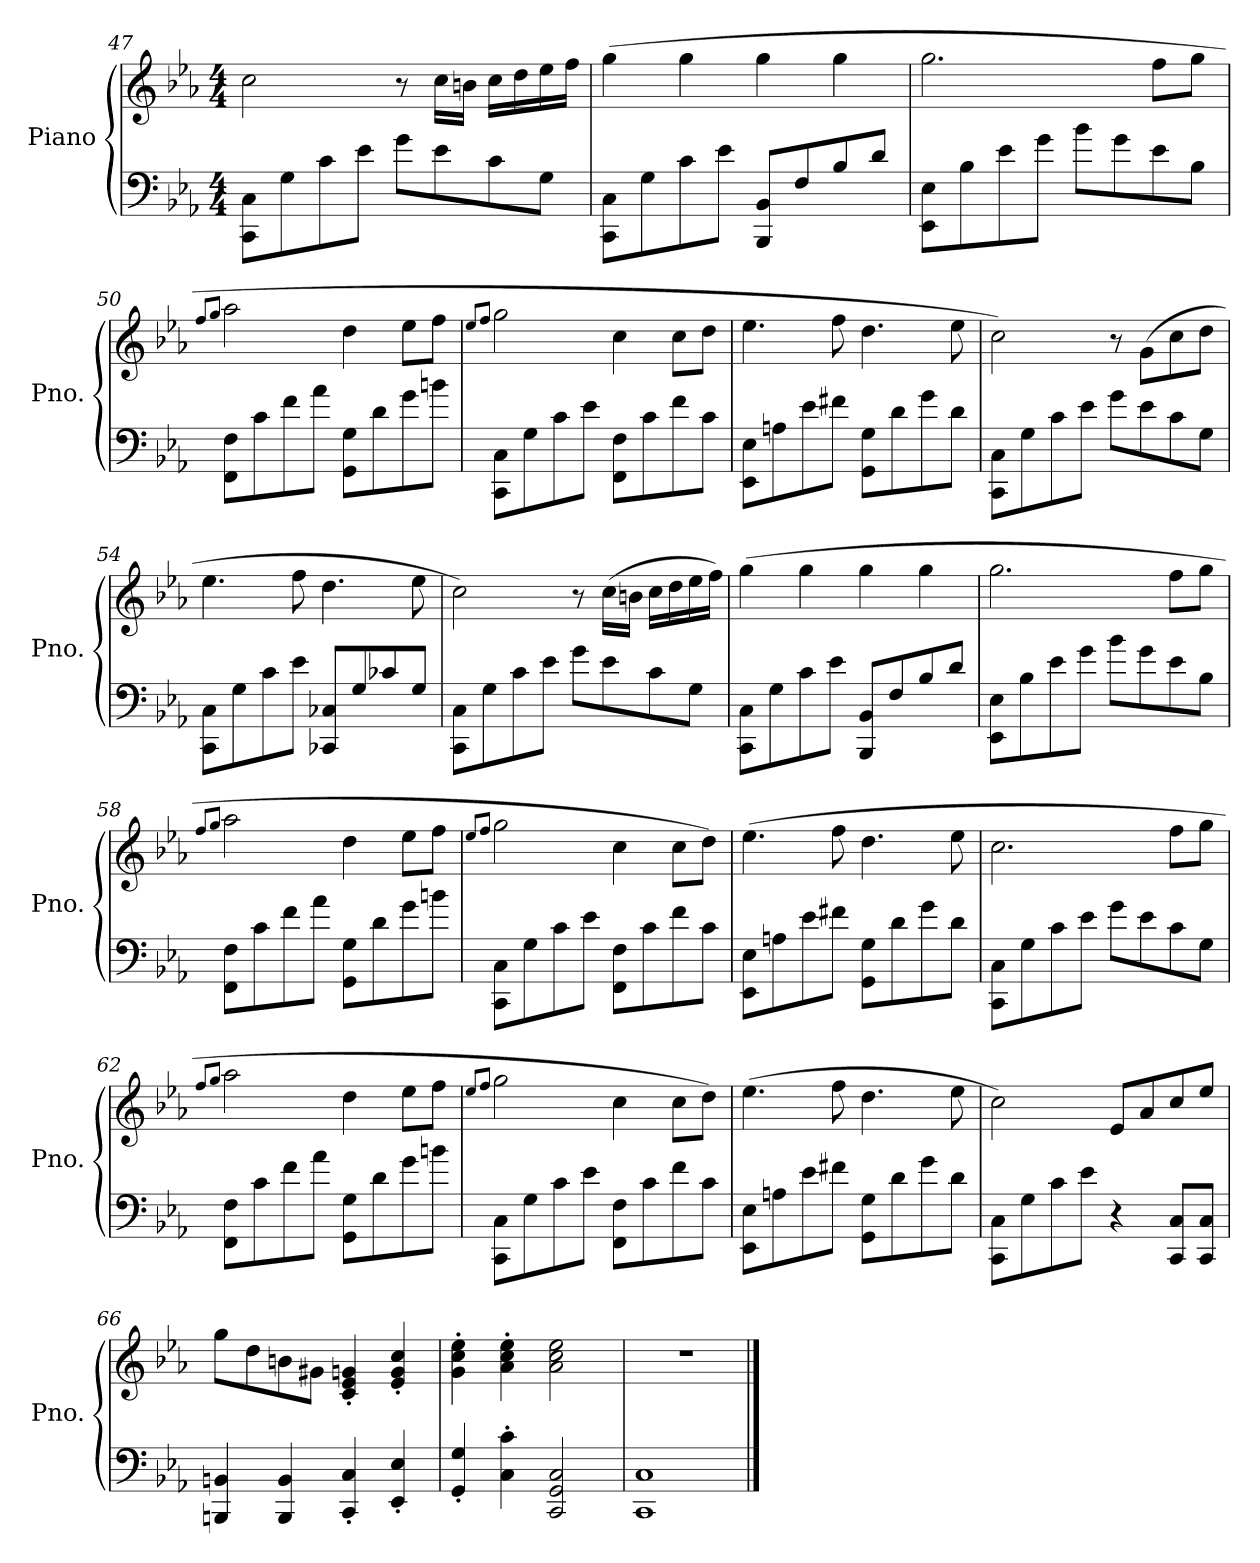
**kern	**kern
*part1	*part1
*staff2	*staff1
*I"Piano	*
*I'Pno.	*
*clefF4	*clefG2
*k[b-e-a-]	*k[b-e-a-]
*M4/4	*M4/4
=47	=47
8CC\ 8C\L	2cc\
8G\	.
8c\	.
8e-\J	.
8g\L	8r
8e-\	16cc\LL
.	16bn\JJ
8c\	16cc\LL
.	16dd\
8G\J	16ee-\
.	16ff\JJ
=48	=48
8CC\ 8C\L	(>4gg\
8G\	.
8c\	4gg\
8e-\J	.
8BBB-/ 8BB-/L	4gg\
8F/	.
8B-/	4gg\
8d/J	.
=49	=49
8EE-\ 8E-\L	2.gg\
8B-\	.
8e-\	.
8g\J	.
8b-\L	.
8g\	.
8e-\	8ff\L
8B-\J	8gg\J
!!LO:PB:g=z
=50	=50
.	8qff/L
.	8qgg/J
8FF\ 8F\L	2aa-\
8c\	.
8f\	.
8a-\J	.
8GG\ 8G\L	4dd\
8d\	.
8g\	8ee-\L
8bn\J	8ff\J
=51	=51
.	8qee-/L
.	8qff/J
8CC\ 8C\L	2gg\
8G\	.
8c\	.
8e-\J	.
8FF\ 8F\L	4cc\
8c\	.
8f\	8cc\L
8c\J	8dd\J
=52	=52
8EE-\ 8E-\L	4.ee-\
8An\	.
8e-\	.
8f#X\J	8ff\
8GG\ 8G\L	4.dd\
8d\	.
8g\	.
8d\J	8ee-\
!!LO:LB:g=z
=53	=53
8CC\ 8C\L	2cc\)
8G\	.
8c\	.
8e-\J	.
8g\L	8r
8e-\	(>8g\L
8c\	8cc\
8G\J	8dd\J
=54	=54
8CC\ 8C\L	4.ee-\
8G\	.
8c\	.
8e-\J	8ff\
8CC-X/ 8C-X/L	4.dd\
8G/	.
8c-X/	.
8G/J	8ee-\
=55	=55
8CC\ 8C\L	2cc\)
8G\	.
8c\	.
8e-\J	.
8g\L	8r
8e-\	(>16cc\LL
.	16bn\JJ
8c\	16cc\LL
.	16dd\
8G\J	16ee-\
.	16ff\JJ)
=56	=56
8CC\ 8C\L	(>4gg\
8G\	.
8c\	4gg\
8e-\J	.
8BBB-/ 8BB-/L	4gg\
8F/	.
8B-/	4gg\
8d/J	.
!!LO:LB:g=z
=57	=57
8EE-\ 8E-\L	2.gg\
8B-\	.
8e-\	.
8g\J	.
8b-\L	.
8g\	.
8e-\	8ff\L
8B-\J	8gg\J
=58	=58
.	8qff/L
.	8qgg/J
8FF\ 8F\L	2aa-\
8c\	.
8f\	.
8a-\J	.
8GG\ 8G\L	4dd\
8d\	.
8g\	8ee-\L
8bn\J	8ff\J
=59	=59
.	8qee-/L
.	8qff/J
8CC\ 8C\L	2gg\
8G\	.
8c\	.
8e-\J	.
8FF\ 8F\L	4cc\
8c\	.
8f\	8cc\L
8c\J	8dd\J)
=60	=60
8EE-\ 8E-\L	(>4.ee-\
8An\	.
8e-\	.
8f#X\J	8ff\
8GG\ 8G\L	4.dd\
8d\	.
8g\	.
8d\J	8ee-\
!!LO:LB:g=z
=61	=61
8CC\ 8C\L	2.cc\
8G\	.
8c\	.
8e-\J	.
8g\L	.
8e-\	.
8c\	8ff\L
8G\J	8gg\J
=62	=62
.	8qff/L
.	8qgg/J
8FF\ 8F\L	2aa-\
8c\	.
8f\	.
8a-\J	.
8GG\ 8G\L	4dd\
8d\	.
8g\	8ee-\L
8bn\J	8ff\J
=63	=63
.	8qee-/L
.	8qff/J
8CC\ 8C\L	2gg\
8G\	.
8c\	.
8e-\J	.
8FF\ 8F\L	4cc\
8c\	.
8f\	8cc\L
8c\J	8dd\J)
=64	=64
8EE-\ 8E-\L	(>4.ee-\
8An\	.
8e-\	.
8f#X\J	8ff\
8GG\ 8G\L	4.dd\
8d\	.
8g\	.
8d\J	8ee-\
!!LO:LB:g=z
=65	=65
8CC\ 8C\L	2cc\)
8G\	.
8c\	.
8e-\J	.
4r	8e-/L
.	8a-/
8CC/ 8C/L	8cc/
8CC/ 8C/J	(8ee-/J
=66	=66
4BBBn/ 4BBn/	8gg\L
.	8dd\
4BBB/ 4BB/	8bn\
.	8g#X\J
4CC/' 4C/'	4c/' 4e-/' 4gn/'
4EE-/' 4E-/'	4e-/' 4g/' 4cc/'
=67	=67
4GG/' 4G/'	4g\' 4cc\' 4ee-\'
4C\' 4c\'	4a-\' 4cc\' 4ee-\'
2CC/ 2GG/ 2C/	2a-\ 2cc\ 2ee-\
=68	=68
1CC 1C	1r
==	==
*-	*-
